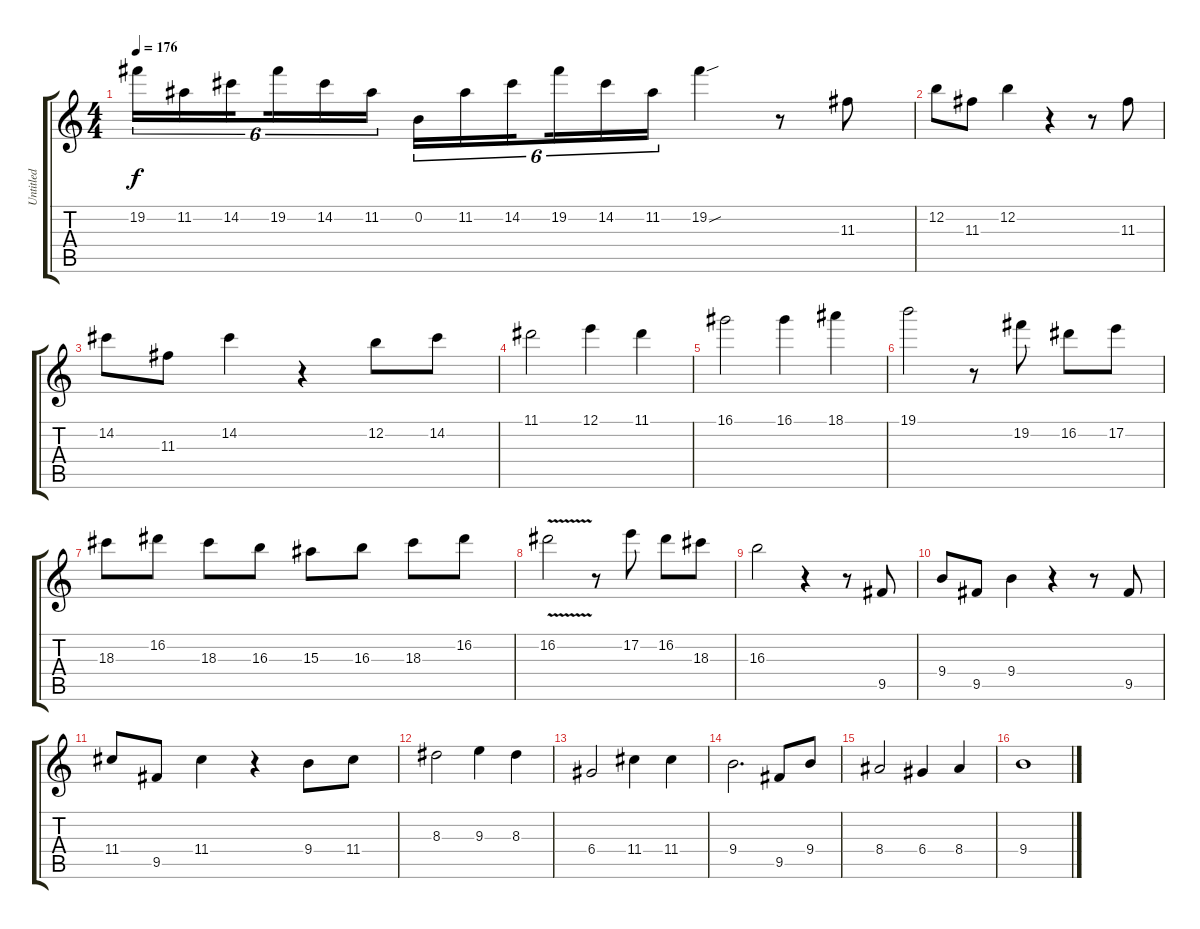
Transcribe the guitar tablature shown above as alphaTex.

\track ("Untitled" "Untitled") {instrument distortionguitar}
\staff {score tabs}
\tuning (E4 B3 G3 D3 A2 E2) {hide}
\ts (4 4)
\tempo 176
\clef g2
\ks c
19.2.16{tu (6 4) dy f} 11.2.16{tu (6 4)} 14.2.16{tu (6 4) beam splitsecondary} 19.2.16{tu (6 4)} 14.2.16{tu (6 4)} 11.2.16{tu (6 4)} 0.2.16{tu (6 4)} 11.2.16{tu (6 4)} 14.2.16{tu (6 4) beam splitsecondary} 19.2.16{tu (6 4)} 14.2.16{tu (6 4)} 11.2.16{tu (6 4)} 19.2{sou}.4 r.8 11.3.8 |
12.2.8 11.3.8 12.2.4 r.4 r.8 11.3.8 |
14.2.8 11.3.8 14.2.4 r.4 12.2.8 14.2.8 |
11.1.2 12.1.4 11.1.4 |
16.1.2 16.1.4 18.1.4 |
19.1.2 r.8 19.2.8 16.2.8 17.2.8 |
18.3.8 16.2.8 18.3.8 16.3.8 15.3.8 16.3.8 18.3.8 16.2.8 |
16.2{v}.2 r.8 17.2.8 16.2.8 18.3.8 |
16.3.2 r.4 r.8 9.5.8 |
9.4.8 9.5.8 9.4.4 r.4 r.8 9.5.8 |
11.4.8 9.5.8 11.4.4 r.4 9.4.8 11.4.8 |
8.3.2 9.3.4 8.3.4 |
6.4.2 11.4.4 11.4.4 |
9.4.2{d} 9.5.8 9.4.8 |
8.4.2 6.4.4 8.4.4 |
9.4.1
